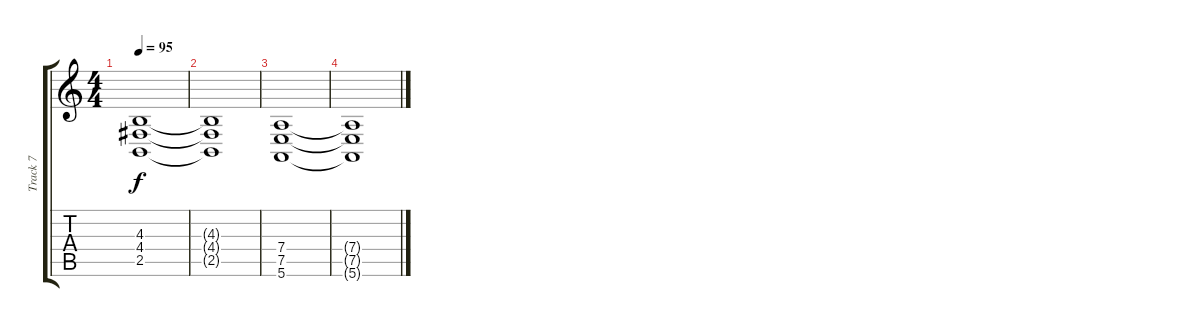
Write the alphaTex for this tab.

\track ("Track 7" "Track 7") {instrument stringensemble1}
\staff {score tabs}
\tuning (E4 B3 G3 D3 A2 E2) {hide}
\ts (4 4)
\tempo 95
\clef g2
\ks c
(4.3 4.4 2.5).1{dy f} |
(4.3{t} 4.4{t} 2.5{t}).1 |
(7.4 7.5 5.6).1 |
(7.4{t} 7.5{t} 5.6{t}).1
